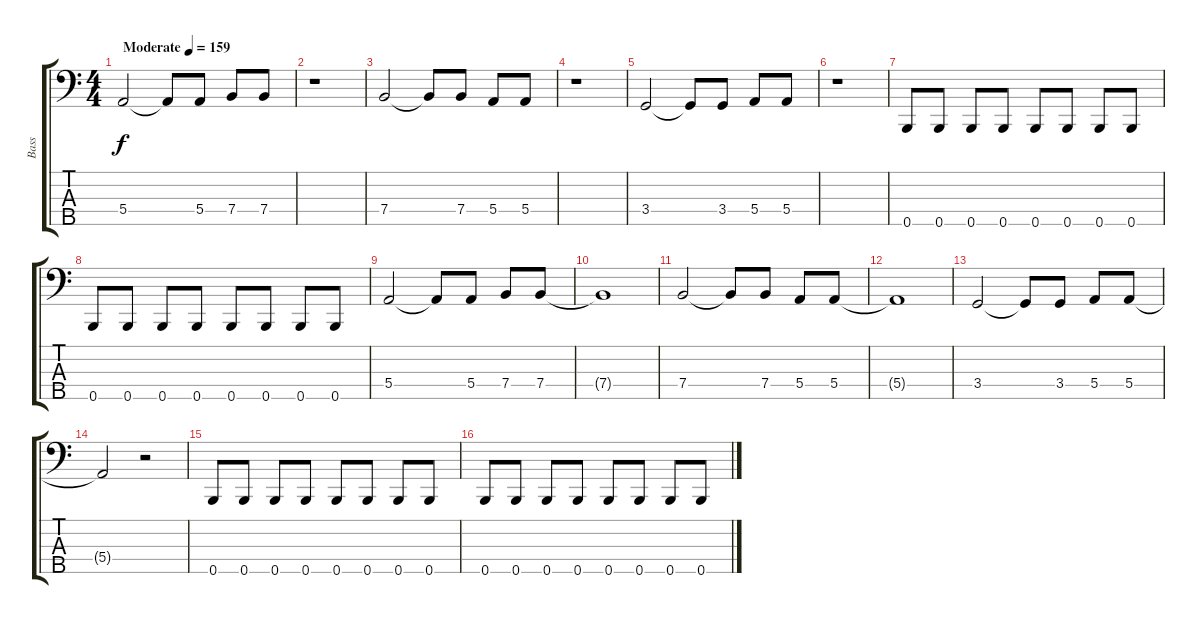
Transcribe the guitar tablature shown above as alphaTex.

\track ("Bass" "Bass") {instrument electricbasspick}
\staff {score tabs}
\tuning (G2 D2 A1 E1 B0) {hide}
\ts (4 4)
\tempo (159 "Moderate")
\clef f4
\ks c
5.4.2{dy f instrument electricbasspick} 5.4{t}.8 5.4.8 7.4.8 7.4.8 |
r.1 |
7.4.2 7.4{t}.8 7.4.8 5.4.8 5.4.8 |
r.1 |
3.4.2 3.4{t}.8 3.4.8 5.4.8 5.4.8 |
r.1 |
0.5.8 0.5.8 0.5.8 0.5.8 0.5.8 0.5.8 0.5.8 0.5.8 |
0.5.8 0.5.8 0.5.8 0.5.8 0.5.8 0.5.8 0.5.8 0.5.8 |
5.4.2 5.4{t}.8 5.4.8 7.4.8 7.4.8 |
7.4{t}.1 |
7.4.2 7.4{t}.8 7.4.8 5.4.8 5.4.8 |
5.4{t}.1 |
3.4.2 3.4{t}.8 3.4.8 5.4.8 5.4.8 |
5.4{t}.2 r.2 |
0.5.8 0.5.8 0.5.8 0.5.8 0.5.8 0.5.8 0.5.8 0.5.8 |
0.5.8 0.5.8 0.5.8 0.5.8 0.5.8 0.5.8 0.5.8 0.5.8
